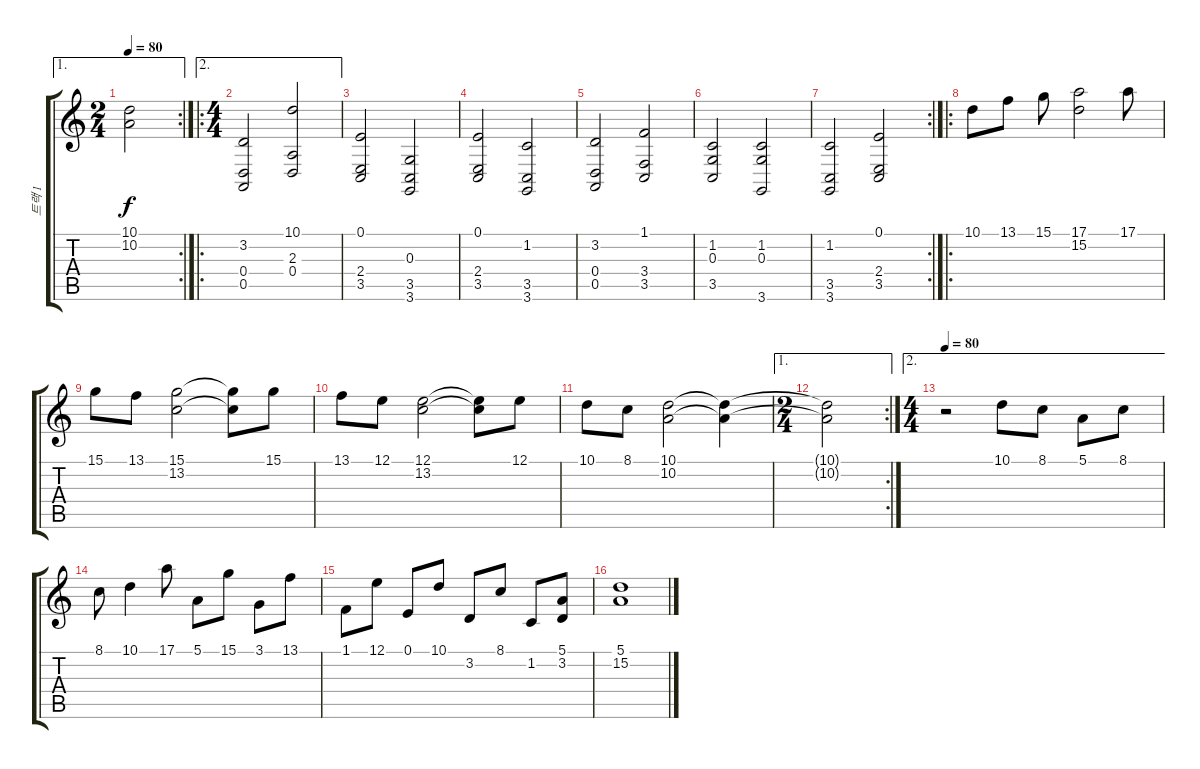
\track ("트랙 1" "트랙 1") {instrument synthstrings1}
\staff {score tabs}
\tuning (E4 B3 G3 D3 A2 E2) {hide}
\ae 1
\rc 2
\ts (2 4)
\tempo 80
\clef g2
\ks c
(10.1{t} 10.2{t}).2{dy f} |
\ae 2
\ro
\ts (4 4)
(3.2 0.4 0.5).2 (10.1 2.3 0.4).2 |
(0.1 2.4 3.5).2 (0.3 3.5 3.6).2 |
(0.1 2.4 3.5).2 (1.2 3.5 3.6).2 |
(3.2 0.4 0.5).2 (1.1 3.4 3.5).2 |
(1.2 0.3 3.5).2 (1.2 0.3 3.6).2 |
\rc 2
(1.2 3.5 3.6).2 (0.1 2.4 3.5).2 |
\ro
10.1.8 13.1.8 15.1.8 (17.1 15.2).2 17.1.8 |
15.1.8 13.1.8 (15.1 13.2).2 (15.1{t} 13.2{t}).8 15.1.8 |
13.1.8 12.1.8 (12.1 13.2).2 (12.1{t} 13.2{t}).8 12.1.8 |
10.1.8 8.1.8 (10.1 10.2).2 (10.1{t} 10.2{t}).4 |
\ae 1
\rc 2
\ts (2 4)
(10.1{t} 10.2{t}).2 |
\ae 2
\ts (4 4)
\tempo 80
r.2{volume 16 balance 8 instrument acousticgrandpiano} 10.1.8 8.1.8 5.1.8 8.1.8 |
8.1.8 10.1.4 17.1.8 5.1.8 15.1.8 3.1.8 13.1.8 |
1.1.8 12.1.8 0.1.8 10.1.8 3.2.8 8.1.8 1.2.8 (5.1 3.2).8 |
(5.1 15.2).1
